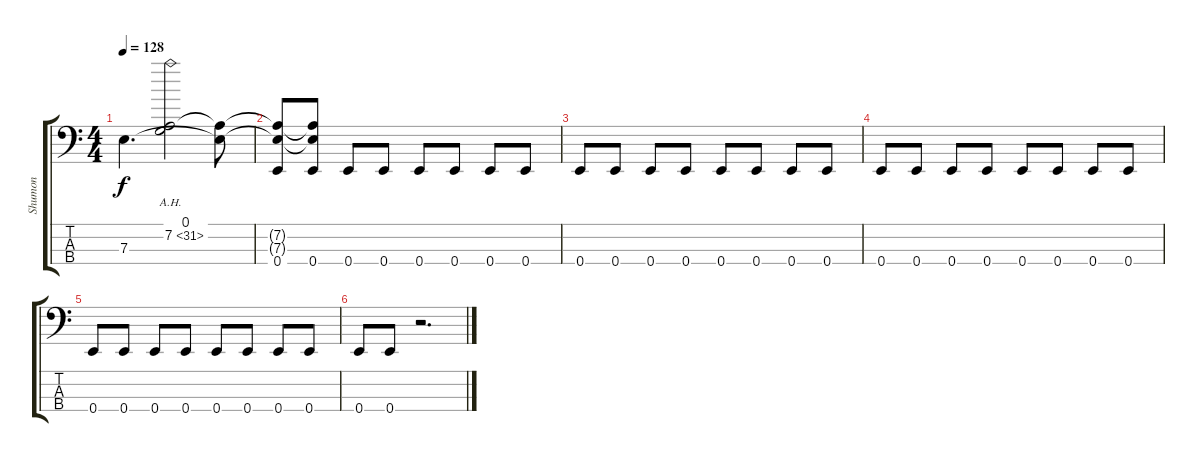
\track ("Shumon " "Shumon ") {instrument electricbassfinger}
\staff {score tabs}
\tuning (G2 D2 A1 E1) {hide}
\ts (4 4)
\tempo 128
\clef f4
\ks c
7.3{t}.4{d dy f} (0.1 7.2{ah 24}).2 (7.2{t} 7.3{t}).8 |
(7.2{t} 7.3{t} 0.4).8 (7.2{t} 7.3{t} 0.4).8 0.4.8 0.4.8 0.4.8 0.4.8 0.4.8 0.4.8 |
0.4.8 0.4.8 0.4.8 0.4.8 0.4.8 0.4.8 0.4.8 0.4.8 |
0.4.8 0.4.8 0.4.8 0.4.8 0.4.8 0.4.8 0.4.8 0.4.8 |
0.4.8 0.4.8 0.4.8 0.4.8 0.4.8 0.4.8 0.4.8 0.4.8 |
0.4.8 0.4.8 r.2{d}
